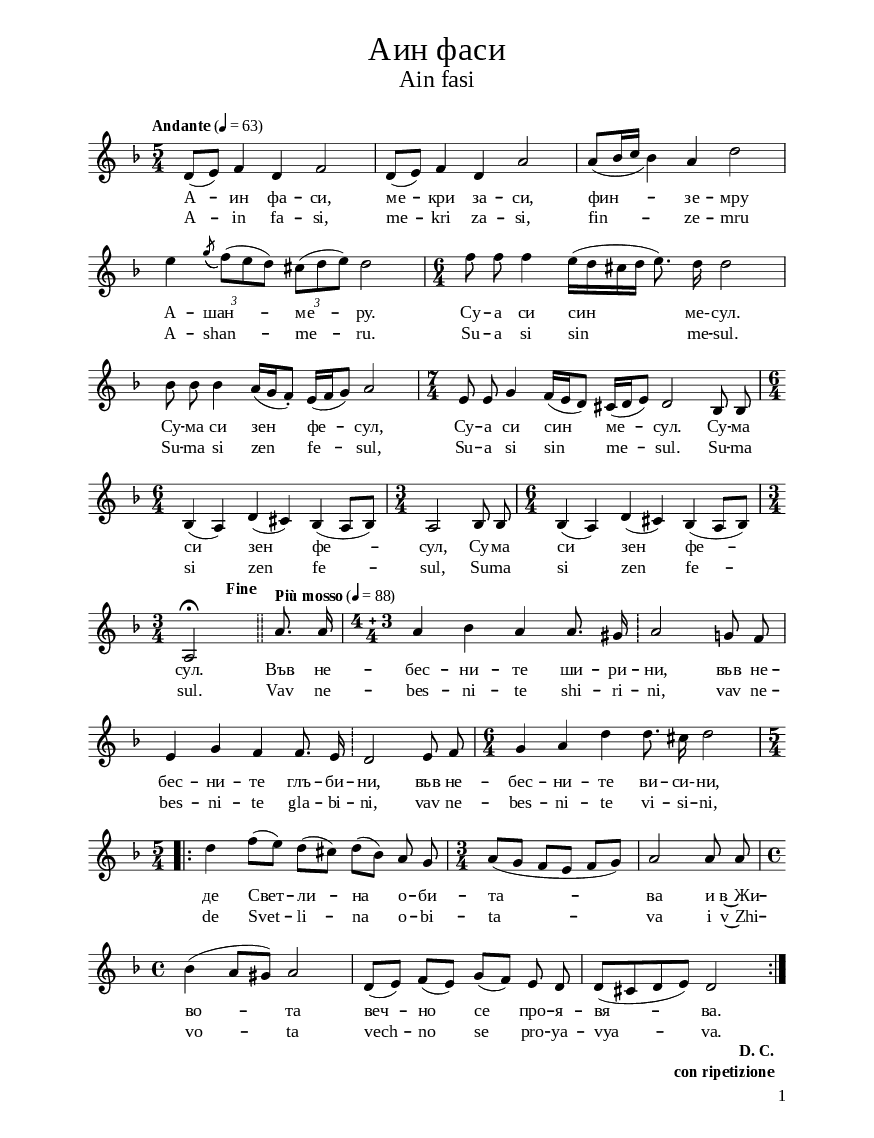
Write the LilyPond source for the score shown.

\version "2.24.0"

% include paper part and global functions
\include "include/globals.ily"

\bookpart {
  \include "include/bookpart-paper.ily"
  \score {
    \include "include/score-layout.ily"

    \new Voice \relative c' {
      \clef treble
      \key d \minor

      \time 5/4
      \tempoFunc "Andante" 4 "63"
      \autoBeamOff
      d8 ( [ e8 ) ]
      f4  d4  f2 | % 2
      d8 ( [  e8 ) ]  f4  d4  a'2
      | % 3
      \stemUp \slurDown a8 ( [ bes16 c16 ] \stemNeutral \slurNeutral bes4
      )  a4 d2 \break | % 4
      e4
      \times 2/3  {
        \once \omit TupletBracket
        \acciaccatura {  g8*3/2 ( } f8 ) ( [
        e8 d8 ) ]
      }

      \times 2/3  {
        cis8 ( [ d8 e8 ) ]
      }
      d2 | % 5
      \time 6/4  | % 5
      f8  f8  f4 e16 ( [
      d16 cis16 d16 ] e8.
      )  d16 d2 \break | % 6
      bes8  bes8  bes4  a16 ( [
      g16  f8 ) -. ]  e16 ( [  f16
      g8 ) ]  a2 | % 7
      \time 7/4  | % 7
      e8  e8   g4  f16 ( [  e16
      d8 ) ]  cis16 ( [  d16  e8 ) ]
      d2  bes8  bes8  \break | % 8
      \time 6/4  | % 8
      bes4 (  a4 )  d4 (  cis4 )
      bes4 (  a8 [  bes8 ) ] | % 9
      \time 3/4  | % 9
      a2  bes8   bes8  |
      \time 6/4  |
      bes4 (  a4 )  d4 (  cis4 )
      bes4 (  a8 [  bes8 ) ] \break | % 11
      \time 3/4  | % 11
      \tempo "                   Fine" a2 ^\fermata \bar "!!"
      \tempoFunc "Più mosso" 4 "88" a'8. a16 | % 12
      \compoundMeter #'((4 3 4 ))  | % 12
      a4 bes4  a4  a8.   gis16 \bar "!"
      a2  g8  f8 | \break % 13
      e4  g4  f4  f8. e16 % 14
      \bar "!" d2  e8 f8 | % 15
      \time 6/4 % 15
      g4  a4 d4 d8.
      cis16
      d2 |  \repeat volta 2 {
        \time 5/4  | % 16
        d4 f8 ( [ e8 ) ]
        d8 ( [ cis8 ) ] d8 [(bes8)] a8 g8 | % 17
        \time 3/4  | % 17
        a8 ( [  g8 ]  f8 [  e8 ]
        f8 [  g8 ) ] | % 18
        a2  a8 a8 \break | % 19

        \time 4/4  | % 19
        bes4 (  a8 [  gis8 ) ]  a2 |
        d,8 ( [  e8 ) ]  f8 ( [  e8 ) ]
        g8 [( f8 )]  e8  d8 | % 21
        d8 ( [  cis8  d8  e8 ) ]
        d2
      }

    }


    \addlyrics {
      A -- ин фа -- си, ме -- кри за --
      си, фин --   зе -- мру А -- шан
      --    ме --  ру. Су
      -- а си син     "ме-" --
      сул. Су -- ма си зен   фе
      --  сул, Су -- а си син
      ме --  сул. Су -- ма си
      зен  фе --  сул, Су --
      ма си  зен  фе  --
      сул. Във не -- бес -- ни -- те ши --
      ри -- ни, във не -- бес -- ни -- те
      глъ -- би -- ни, във не -- бес -- ни
      -- те ви -- "си-" -- ни, де Свет --
      ли -- на  о -- би -- та --
      ва и в~Жи -- во
      --  та веч -- но  се
      про -- я -- вя --   ва.
    }
    \addlyrics {
      A -- in fa -- si, me -- kri za --
      si, fin --   ze -- mru A -- shan
      --    me --  ru. Su
      -- a si sin     me --
      sul. Su -- ma si zen   fe
      --  sul, Su -- a si sin
      me --  sul. Su -- ma si
      zen  fe --  sul, Su --
      ma si  zen  fe  --
      sul. Vav ne -- bes -- ni -- te shi --
      ri -- ni, vav ne -- bes -- ni -- te
      gla -- bi -- ni, vav ne -- bes -- ni
      -- te vi -- si -- ni, de Svet --
      li -- na  o -- bi -- ta --
      va i v~Zhi -- vo
      --  ta vech -- no  se
      pro -- ya -- vya --   va.}

      \header {
        title = \titleFunc "Аин фаси" "Ain fasi"
      }

      \midi{}

    } % score

     \markup \dc-two "D. C.""con ripetizione"

    \pageBreak
  

    % include foreign translation(s) of the song
    \version "2.20.0"

\markup \fill-line { \fontsize #6 "Ain fasi" }
\markup \null
\markup \null
\markup \fontsize #+2.5 {
  \hspace #10
  \override #'(baseline-skip . 2)

  \column {
    \line { " " }

 \line { " "Ain fasi, mekri sasi,}

 \line { " "fin semru, Aschan meru.}

 \line { " "Sua si sin mesul.}

 \line { " "Suma si sen fesul,}

 \line { " "Sua si sin mesul.}

 \line { " "Suma si sen fesul,}

 \line { " "Suma si sen fesul.}

 \line { " "}
 \line { " "In den himmlischen Weiten,}

 \line { " "in den himmlischen Tiefen,}

 \line { " "in den himmlischen Höhen,}

 \line { " "dort, wo das Licht wohnt}

 \line { " "und sich immerdar im Leben äußert. }


  }
}


  } % bookpart
